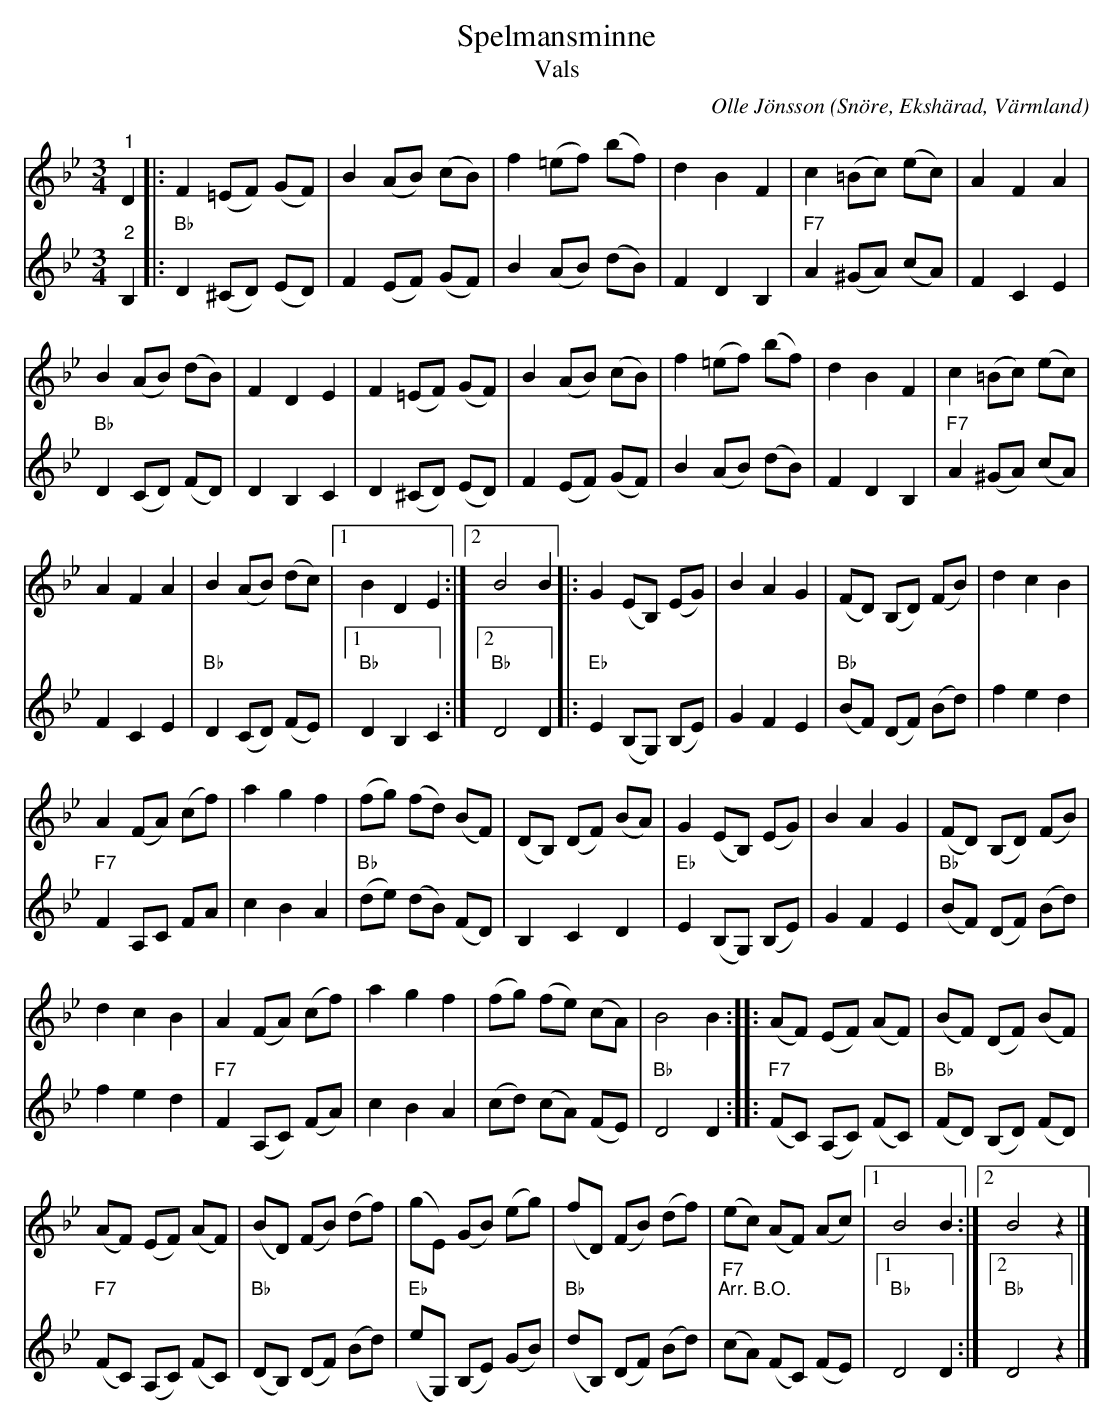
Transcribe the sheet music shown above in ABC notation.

X:1
T:Spelmansminne
T:Vals
C:Olle Jönsson
O:Snöre, Ekshärad, Värmland
L:1/8
M:3/4
K:Bb
V:1
"^1" D2 |: F2 (=EF) (GF) | B2 (AB) (cB) | f2 (=ef) (bf) | d2 B2 F2 | c2 (=Bc) (ec) | A2 F2 A2 |
B2 (AB) (dB) | F2 D2 E2 | F2 (=EF) (GF) | B2 (AB) (cB) | f2 (=ef) (bf) | d2 B2 F2 | c2 (=Bc) (ec) |
A2 F2 A2 | B2 (AB) (dc) |1 B2 D2 E2 :|2 B4 B2 |: G2 (EB,) (EG) | B2 A2 G2 | (FD) (B,D) (FB) | d2 c2 B2 |
A2 (FA) (cf) | a2 g2 f2 | (fg) (fd) (BF) | (DB,) (DF) (BA) | G2 (EB,) (EG) | B2 A2 G2 | (FD) (B,D) (FB) |
d2 c2 B2 | A2 (FA) (cf) | a2 g2 f2 | (fg) (fe) (cA) | B4 B2 :: (AF) (EF) (AF) | (BF) (DF) (BF) |
(AF) (EF) (AF) | (BD) (FB) (df) | (gE) (GB) (eg) | (fD) (FB) (df) | (ec) (AF) (Ac) |1 B4 B2 :|2 B4 z2 |]
V:2
"^2" B,2 |:"Bb" D2 (^CD) (ED) | F2 (EF) (GF) | B2 (AB) (dB) | F2 D2 B,2 |"F7" A2 (^GA) (cA) |
F2 C2 E2 |"Bb" D2 (CD) (FD) | D2 B,2 C2 | D2 (^CD) (ED) | F2 (EF) (GF) | B2 (AB) (dB) |
F2 D2 B,2 |"F7" A2 (^GA) (cA) | F2 C2 E2 |"Bb" D2 (CD) (FE) |1"Bb" D2 B,2 C2 :|2"Bb" D4 D2 |:
"Eb" E2 (B,G,) (B,E) | G2 F2 E2 |"Bb" (BF) (DF) (Bd) | f2 e2 d2 |"F7" F2 A,C FA | c2 B2 A2 |
"Bb" (de) (dB) (FD) | B,2 C2 D2 |"Eb" E2 (B,G,) (B,E) | G2 F2 E2 | "Bb" (BF) (DF) (Bd) | f2 e2 d2 |
"F7" F2 (A,C) (FA) | c2 B2 A2 | (cd) (cA) (FE) |"Bb" D4 D2 ::"F7" (FC) (A,C) (FC) |
"Bb" (FD) (B,D) (FD) |"F7" (FC) (A,C) (FC) |"Bb" (DB,) (DF) (Bd) |"Eb" (eG,) (B,E) (GB) |
"Bb" (dB,) (DF) (Bd) |"F7" "^Arr. B.O." (cA) (FC) (FE) |1"Bb" D4 D2 :|2"Bb" D4 z2 |]
